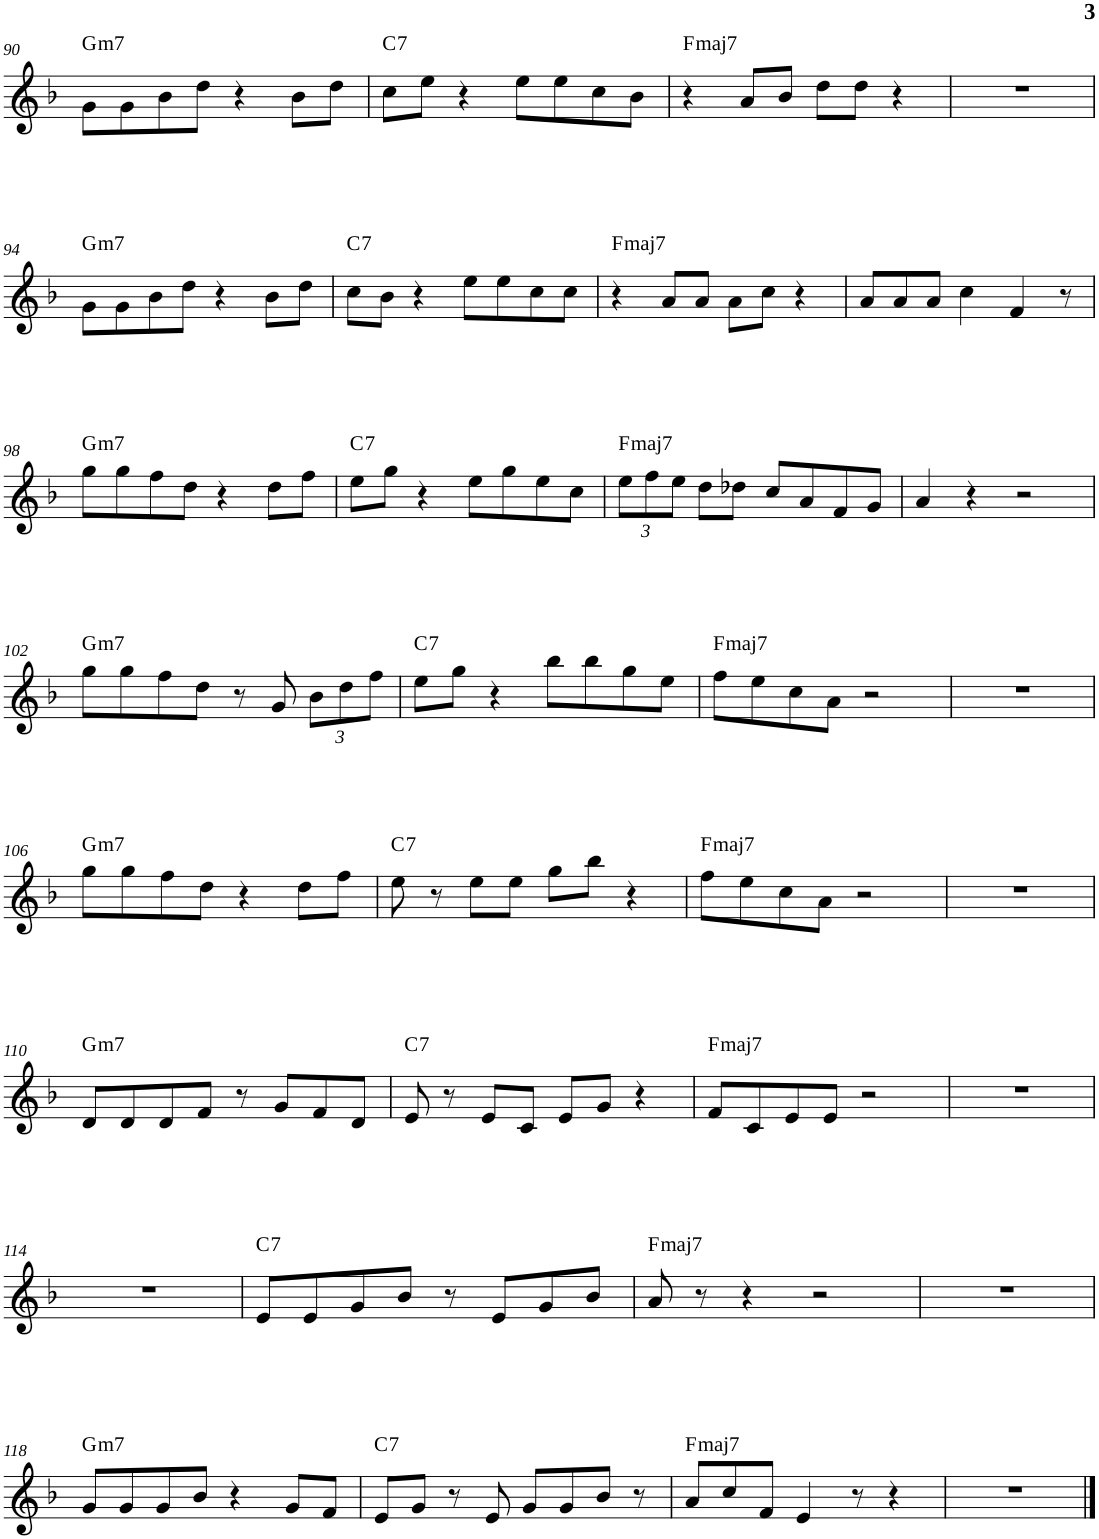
**kern	**harte
*part1	*part1
*staff1	*
*I"Lead sheet	*
!!LO:PB:g=z
*clefG2	*
*k[b-]	*
*M4/4	*
=90	=90
!	!LO:H:kt=m7
8g\L	G:min7
8g\	.
8b-\	.
8dd\J	.
4r	.
8b-\L	.
8dd\J	.
=91	=91
!	!LO:H:kt=7
8cc\L	C:7
8ee\J	.
4r	.
8ee\L	.
8ee\	.
8cc\	.
8b-\J	.
=92	=92
!	!LO:H:kt=maj7
4r	F:maj7
8a/L	.
8b-/J	.
8dd\L	.
8dd\J	.
4r	.
=93	=93
1r	.
!!LO:LB:g=z
=94	=94
!	!LO:H:kt=m7
8g\L	G:min7
8g\	.
8b-\	.
8dd\J	.
4r	.
8b-\L	.
8dd\J	.
=95	=95
!	!LO:H:kt=7
8cc\L	C:7
8b-\J	.
4r	.
8ee\L	.
8ee\	.
8cc\	.
8cc\J	.
=96	=96
!	!LO:H:kt=maj7
4r	F:maj7
8a/L	.
8a/J	.
8a\L	.
8cc\J	.
4r	.
=97	=97
8a/L	.
8a/	.
8a/J	.
4cc\	.
4f/	.
8r	.
!!LO:LB:g=z
=98	=98
!	!LO:H:kt=m7
8gg\L	G:min7
8gg\	.
8ff\	.
8dd\J	.
4r	.
8dd\L	.
8ff\J	.
=99	=99
!	!LO:H:kt=7
8ee\L	C:7
8gg\J	.
4r	.
8ee\L	.
8gg\	.
8ee\	.
8cc\J	.
=100	=100
*Xbrackettup	*
!	!LO:H:kt=maj7
12ee\L	F:maj7
12ff\	.
12ee\J	.
8dd\L	.
8dd-X\J	.
8cc/L	.
8a/	.
8f/	.
8g/J	.
=101	=101
4a/	.
4r	.
2r	.
!!LO:LB:g=z
=102	=102
!	!LO:H:kt=m7
8gg\L	G:min7
8gg\	.
8ff\	.
8dd\J	.
8r	.
8g/	.
12b-\L	.
12dd\	.
12ff\J	.
=103	=103
!	!LO:H:kt=7
8ee\L	C:7
8gg\J	.
4r	.
8bb-\L	.
8bb-\	.
8gg\	.
8ee\J	.
=104	=104
!	!LO:H:kt=maj7
8ff\L	F:maj7
8ee\	.
8cc\	.
8a\J	.
2r	.
=105	=105
1r	.
!!LO:LB:g=z
=106	=106
!	!LO:H:kt=m7
8gg\L	G:min7
8gg\	.
8ff\	.
8dd\J	.
4r	.
8dd\L	.
8ff\J	.
=107	=107
!	!LO:H:kt=7
8ee\	C:7
8r	.
8ee\L	.
8ee\J	.
8gg\L	.
8bb-\J	.
4r	.
=108	=108
!	!LO:H:kt=maj7
8ff\L	F:maj7
8ee\	.
8cc\	.
8a\J	.
2r	.
=109	=109
1r	.
!!LO:LB:g=z
=110	=110
!	!LO:H:kt=m7
8d/L	G:min7
8d/	.
8d/	.
8f/J	.
8r	.
8g/L	.
8f/	.
8d/J	.
=111	=111
!	!LO:H:kt=7
8e/	C:7
8r	.
8e/L	.
8c/J	.
8e/L	.
8g/J	.
4r	.
=112	=112
!	!LO:H:kt=maj7
8f/L	F:maj7
8c/	.
8e/	.
8e/J	.
2r	.
=113	=113
1r	.
!!LO:LB:g=z
=114	=114
1r	.
=115	=115
!	!LO:H:kt=7
8e/L	C:7
8e/	.
8g/	.
8b-/J	.
8r	.
8e/L	.
8g/	.
8b-/J	.
=116	=116
!	!LO:H:kt=maj7
8a/	F:maj7
8r	.
4r	.
2r	.
=117	=117
1r	.
!!LO:LB:g=z
=118	=118
!	!LO:H:kt=m7
8g/L	G:min7
8g/	.
8g/	.
8b-/J	.
4r	.
8g/L	.
8f/J	.
=119	=119
!	!LO:H:kt=7
8e/L	C:7
8g/J	.
8r	.
8e/	.
8g/L	.
8g/	.
8b-/J	.
8r	.
=120	=120
!	!LO:H:kt=maj7
8a/L	F:maj7
8cc/	.
8f/J	.
4e/	.
8r	.
4r	.
=121	=121
1r	.
==	==
*-	*-
